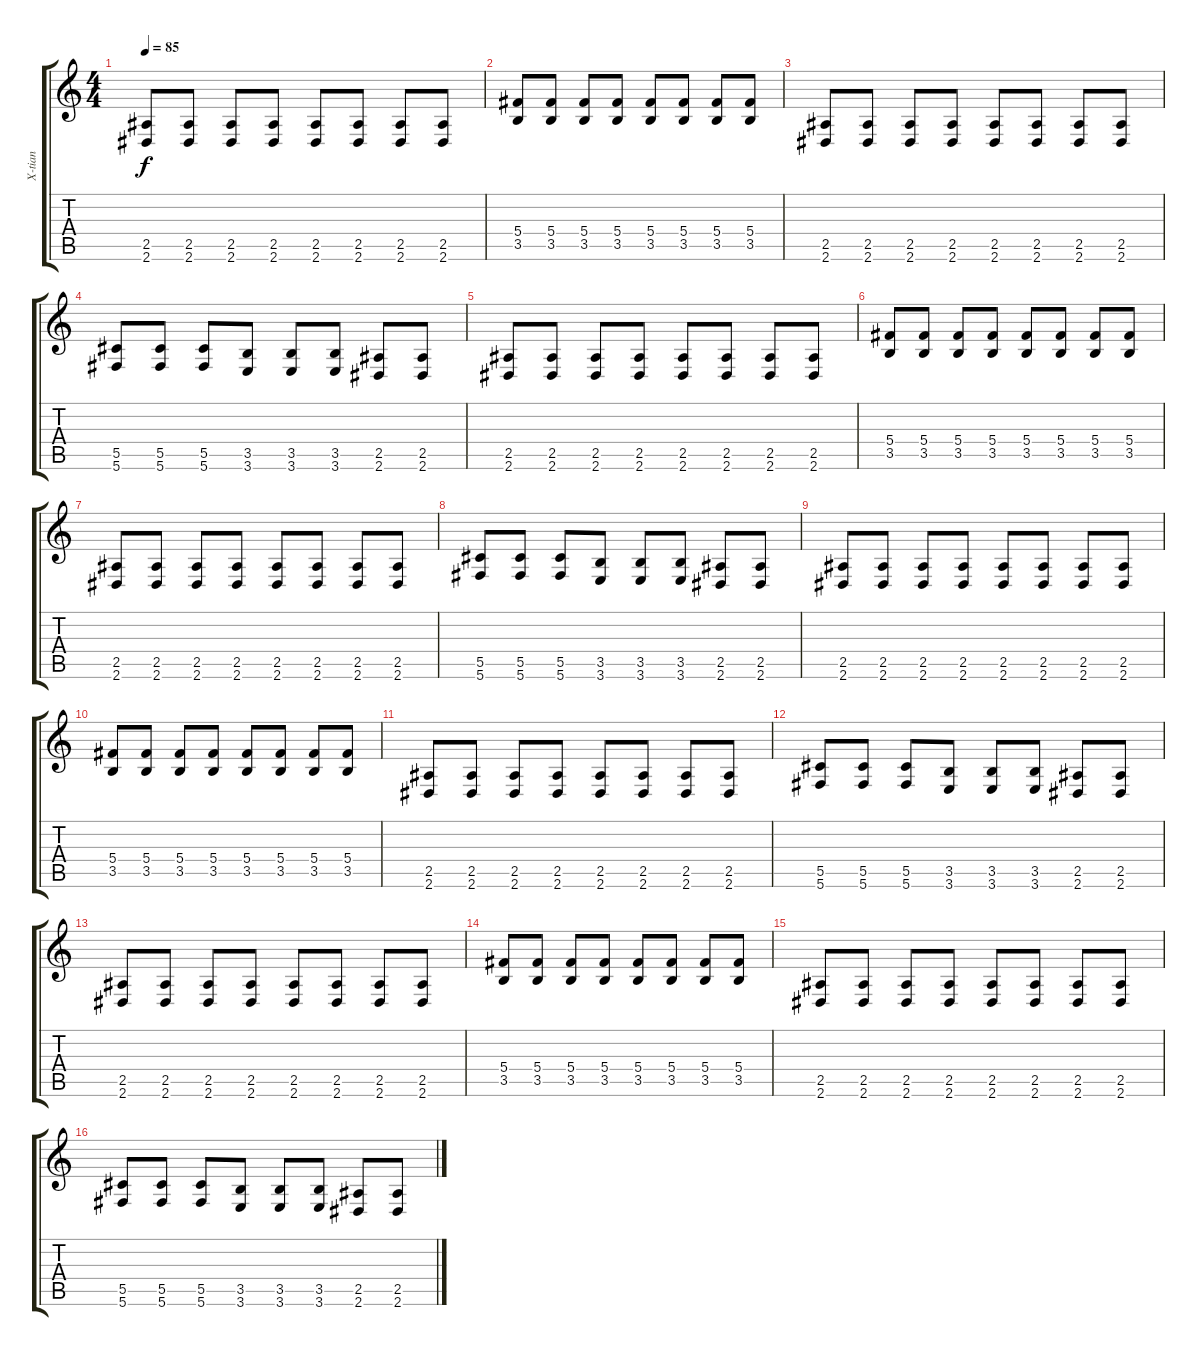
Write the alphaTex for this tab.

\track ("X-tian" "X-tian") {instrument distortionguitar}
\staff {score tabs}
\tuning (Eb4 Bb3 Gb3 Db3 Ab2 Db2) {hide}
\ts (4 4)
\tempo 85
\clef g2
\ks c
(2.5 2.6).8{dy f} (2.5 2.6).8 (2.5 2.6).8 (2.5 2.6).8 (2.5 2.6).8 (2.5 2.6).8 (2.5 2.6).8 (2.5 2.6).8 |
(5.4 3.5).8 (5.4 3.5).8 (5.4 3.5).8 (5.4 3.5).8 (5.4 3.5).8 (5.4 3.5).8 (5.4 3.5).8 (5.4 3.5).8 |
(2.5 2.6).8 (2.5 2.6).8 (2.5 2.6).8 (2.5 2.6).8 (2.5 2.6).8 (2.5 2.6).8 (2.5 2.6).8 (2.5 2.6).8 |
(5.5 5.6).8 (5.5 5.6).8 (5.5 5.6).8 (3.5 3.6).8 (3.5 3.6).8 (3.5 3.6).8 (2.5 2.6).8 (2.5 2.6).8 |
(2.5 2.6).8 (2.5 2.6).8 (2.5 2.6).8 (2.5 2.6).8 (2.5 2.6).8 (2.5 2.6).8 (2.5 2.6).8 (2.5 2.6).8 |
(5.4 3.5).8 (5.4 3.5).8 (5.4 3.5).8 (5.4 3.5).8 (5.4 3.5).8 (5.4 3.5).8 (5.4 3.5).8 (5.4 3.5).8 |
(2.5 2.6).8 (2.5 2.6).8 (2.5 2.6).8 (2.5 2.6).8 (2.5 2.6).8 (2.5 2.6).8 (2.5 2.6).8 (2.5 2.6).8 |
(5.5 5.6).8 (5.5 5.6).8 (5.5 5.6).8 (3.5 3.6).8 (3.5 3.6).8 (3.5 3.6).8 (2.5 2.6).8 (2.5 2.6).8 |
(2.5 2.6).8 (2.5 2.6).8 (2.5 2.6).8 (2.5 2.6).8 (2.5 2.6).8 (2.5 2.6).8 (2.5 2.6).8 (2.5 2.6).8 |
(5.4 3.5).8 (5.4 3.5).8 (5.4 3.5).8 (5.4 3.5).8 (5.4 3.5).8 (5.4 3.5).8 (5.4 3.5).8 (5.4 3.5).8 |
(2.5 2.6).8 (2.5 2.6).8 (2.5 2.6).8 (2.5 2.6).8 (2.5 2.6).8 (2.5 2.6).8 (2.5 2.6).8 (2.5 2.6).8 |
(5.5 5.6).8 (5.5 5.6).8 (5.5 5.6).8 (3.5 3.6).8 (3.5 3.6).8 (3.5 3.6).8 (2.5 2.6).8 (2.5 2.6).8 |
(2.5 2.6).8 (2.5 2.6).8 (2.5 2.6).8 (2.5 2.6).8 (2.5 2.6).8 (2.5 2.6).8 (2.5 2.6).8 (2.5 2.6).8 |
(5.4 3.5).8 (5.4 3.5).8 (5.4 3.5).8 (5.4 3.5).8 (5.4 3.5).8 (5.4 3.5).8 (5.4 3.5).8 (5.4 3.5).8 |
(2.5 2.6).8 (2.5 2.6).8 (2.5 2.6).8 (2.5 2.6).8 (2.5 2.6).8 (2.5 2.6).8 (2.5 2.6).8 (2.5 2.6).8 |
(5.5 5.6).8 (5.5 5.6).8 (5.5 5.6).8 (3.5 3.6).8 (3.5 3.6).8 (3.5 3.6).8 (2.5 2.6).8 (2.5 2.6).8
